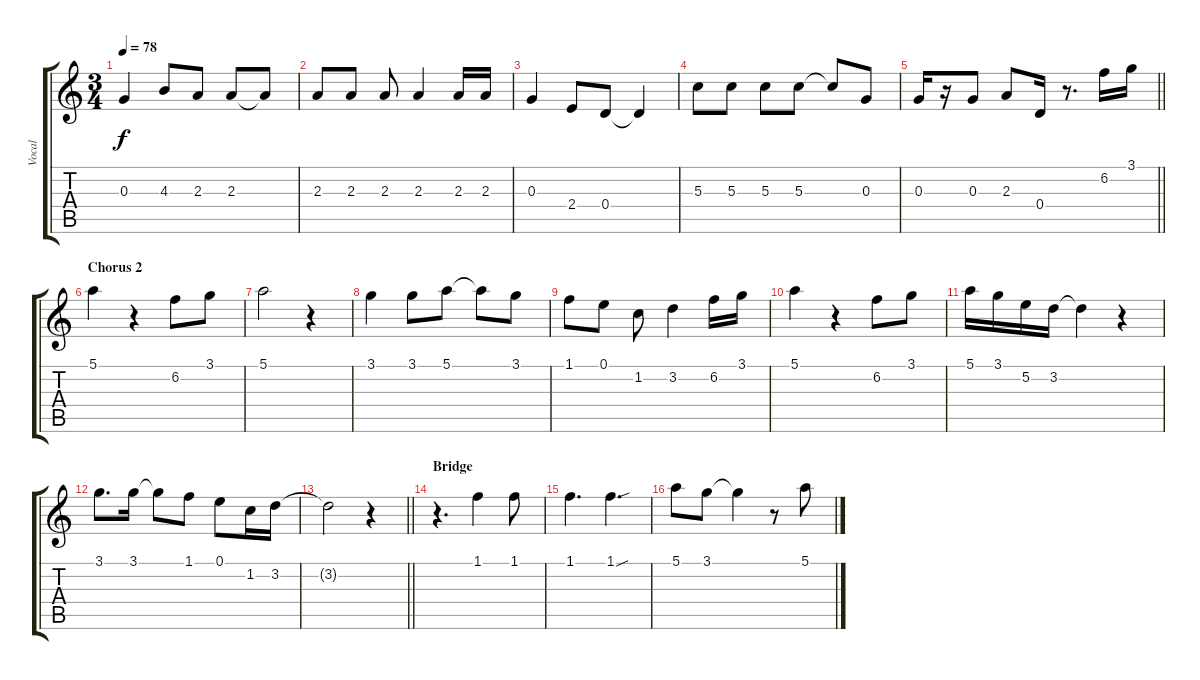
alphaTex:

\track ("Vocal" "Vocal") {mute instrument acousticguitarsteel}
\staff {score tabs}
\tuning (E4 B3 G3 D3 A2 E2) {hide}
\ts (3 4)
\tempo 78
\clef g2
\ks c
0.3.4{dy f} 4.3.8 2.3.8 2.3.8 2.3{t}.8 |
2.3.8 2.3.8 2.3.8 2.3.4 2.3.16 2.3.16 |
0.3.4 2.4.8 0.4.8 0.4{t}.4 |
5.3.8 5.3.8 5.3.8 5.3.8 5.3{t}.8 0.3.8 |
\barLineRight lightlight
0.3.16 r.16 0.3.8 2.3.8 0.4.16 r.8{d} 6.2.16 3.1.16 |
\section ("" "Chorus 2")
5.1.4 r.4 6.2.8 3.1.8 |
5.1.2 r.4 |
3.1.4 3.1.8 5.1.8 5.1{t}.8 3.1.8 |
1.1.8 0.1.8 1.2.8 3.2.4 6.2.16 3.1.16 |
5.1.4 r.4 6.2.8 3.1.8 |
5.1.16 3.1.16 5.2.16 3.2.16 3.2{t}.4 r.4 |
3.1.8{d} 3.1.16 3.1{t}.8 1.1.8 0.1.8 1.2.16 3.2.16 |
\barLineRight lightlight
3.2{t}.2 r.4 |
\section ("" "Bridge")
r.4{d} 1.1.4 1.1.8 |
1.1.4{d} 1.1{sou}.4{d} |
5.1.8 3.1.8 3.1{t}.4 r.8 5.1.8
